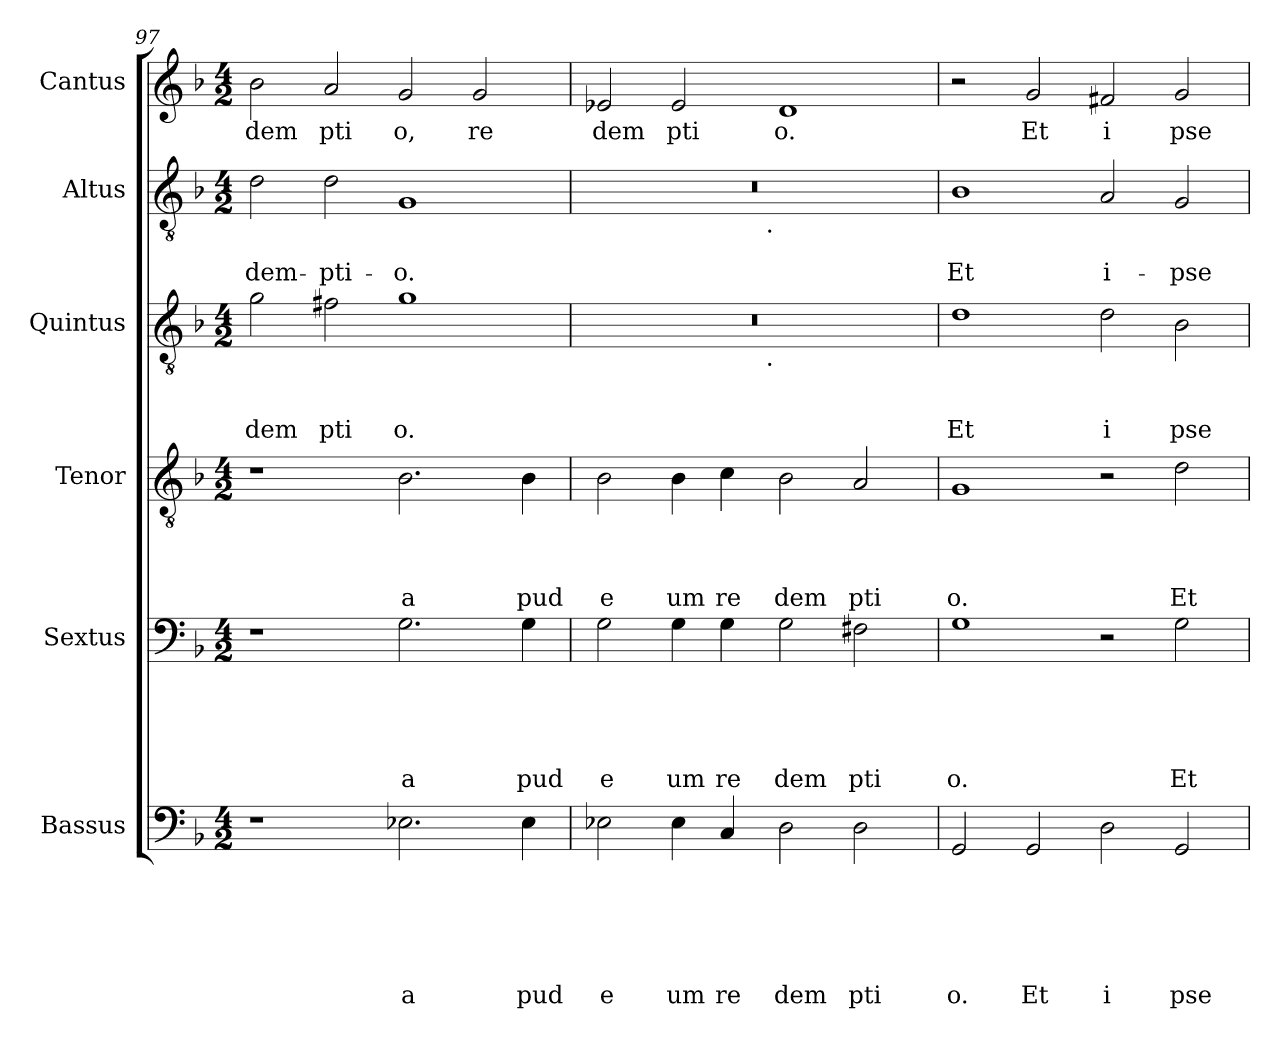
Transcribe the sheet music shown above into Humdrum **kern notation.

**kern	**text	**text	**text	**text	**text	**text	**kern	**text	**text	**text	**text	**text	**kern	**text	**text	**text	**text	**kern	**text	**text	**text	**kern	**text	**text	**kern	**text
*part6	*part6	*part6	*part6	*part6	*part6	*part6	*part5	*part5	*part5	*part5	*part5	*part5	*part4	*part4	*part4	*part4	*part4	*part3	*part3	*part3	*part3	*part2	*part2	*part2	*part1	*part1
*staff6	*staff6	*staff6	*staff6	*staff6	*staff6	*staff6	*staff5	*staff5	*staff5	*staff5	*staff5	*staff5	*staff4	*staff4	*staff4	*staff4	*staff4	*staff3	*staff3	*staff3	*staff3	*staff2	*staff2	*staff2	*staff1	*staff1
*I"Bassus	*	*	*	*	*	*	*I"Sextus	*	*	*	*	*	*I"Tenor	*	*	*	*	*I"Quintus	*	*	*	*I"Altus	*	*	*I"Cantus	*
*I'Bassus	*	*	*	*	*	*	*I'Sextus	*	*	*	*	*	*I'Tenor	*	*	*	*	*I'Quintus	*	*	*	*I'Altus	*	*	*I'Cantus	*
*clefF4	*	*	*	*	*	*	*clefF4	*	*	*	*	*	*clefGv2	*	*	*	*	*clefGv2	*	*	*	*clefGv2	*	*	*clefG2	*
*k[b-]	*	*	*	*	*	*	*k[b-]	*	*	*	*	*	*k[b-]	*	*	*	*	*k[b-]	*	*	*	*k[b-]	*	*	*k[b-]	*
*F:	*	*	*	*	*	*	*F:	*	*	*	*	*	*F:	*	*	*	*	*F:	*	*	*	*F:	*	*	*F:	*
*M4/2	*	*	*	*	*	*	*M4/2	*	*	*	*	*	*M4/2	*	*	*	*	*M4/2	*	*	*	*M4/2	*	*	*M4/2	*
=97	=97	=97	=97	=97	=97	=97	=97	=97	=97	=97	=97	=97	=97	=97	=97	=97	=97	=97	=97	=97	=97	=97	=97	=97	=97	=97
!	!	!	!	!	!	!	!	!	!	!	!	!	!	!	!	!	!	!	!	!	!LO:LY:b	!	!	!LO:LY:b	!	!LO:LY:b
1r	.	.	.	.	.	.	1r	.	.	.	.	.	1r	.	.	.	.	2g\	.	.	dem	2d\	.	-dem-	2b-\	dem
!	!	!	!	!	!	!	!	!	!	!	!	!	!	!	!	!	!	!	!	!	!LO:LY:b	!	!	!LO:LY:b	!	!LO:LY:b
.	.	.	.	.	.	.	.	.	.	.	.	.	.	.	.	.	.	2f#X\	.	.	pti	2d\	.	-pti-	2a/	pti
!	!	!	!	!	!	!LO:LY:b	!	!	!	!	!	!LO:LY:b	!	!	!	!	!LO:LY:b	!	!	!	!LO:LY:b	!	!	!LO:LY:b	!	!LO:LY:b
2.E-X\	.	.	.	.	.	a	2.G\	.	.	.	.	a	2.B-\	.	.	.	a	1g	.	.	o.	1G	.	-o.	2g/	o,
!	!	!	!	!	!	!	!	!	!	!	!	!	!	!	!	!	!	!	!	!	!	!	!	!	!	!LO:LY:b
.	.	.	.	.	.	.	.	.	.	.	.	.	.	.	.	.	.	.	.	.	.	.	.	.	2g/	re
!	!	!	!	!	!	!LO:LY:b	!	!	!	!	!	!LO:LY:b	!	!	!	!	!LO:LY:b	!	!	!	!	!	!	!	!	!
4E-\	.	.	.	.	.	pud	4G\	.	.	.	.	pud	4B-\	.	.	.	pud	.	.	.	.	.	.	.	.	.
=98	=98	=98	=98	=98	=98	=98	=98	=98	=98	=98	=98	=98	=98	=98	=98	=98	=98	=98	=98	=98	=98	=98	=98	=98	=98	=98
!	!	!	!	!	!	!LO:LY:b	!	!	!	!	!	!LO:LY:b	!	!	!	!	!LO:LY:b	!	!	!	!	!	!	!	!	!LO:LY:b
*	*	*	*	*	*	*	*	*	*	*	*	*	*	*	*	*	*	*^	*	*	*	*^	*	*	*	*
2E-X\	.	.	.	.	.	e	2G\	.	.	.	.	e	2B-\	.	.	.	e	0r	2ryy	.	.	.	0r	2ryy	.	.	2e-X/	dem
!	!	!	!	!	!	!LO:LY:b	!	!	!	!	!	!LO:LY:b	!	!	!	!	!LO:LY:b	!	!	!	!	!	!	!	!	!	!	!LO:LY:b
4E-\	.	.	.	.	.	um	4G\	.	.	.	.	um	4B-\	.	.	.	um	.	4...ryy	.	.	.	.	4...ryy	.	.	2e-/	pti
!	!	!	!	!	!	!LO:LY:b	!	!	!	!	!	!LO:LY:b	!	!	!	!	!LO:LY:b	!	!	!	!	!	!	!	!	!	!	!
4C/	.	.	.	.	.	re	4G\	.	.	.	.	re	4c\	.	.	.	re	.	.	.	.	.	.	.	.	.	.	.
!	!	!	!	!	!	!	!	!	!	!	!	!	!	!	!	!	!	!	!	!	!	!	!	!LO:TX:b:t=.	!	!	!	!
!	!	!	!	!	!	!	!	!	!	!	!	!	!	!	!	!	!	!	!LO:TX:b:t=.	!	!	!	!	!	!	!	!	!
.	.	.	.	.	.	.	.	.	.	.	.	.	.	.	.	.	.	.	1ryy	.	.	.	.	1ryy	.	.	.	.
!	!	!	!	!	!	!LO:LY:b	!	!	!	!	!	!LO:LY:b	!	!	!	!	!LO:LY:b	!	!	!	!	!	!	!	!	!	!	!LO:LY:b
2D\	.	.	.	.	.	dem	2G\	.	.	.	.	dem	2B-\	.	.	.	dem	.	.	.	.	.	.	.	.	.	1d	o.
!	!	!	!	!	!	!LO:LY:b	!	!	!	!	!	!LO:LY:b	!	!	!	!	!LO:LY:b	!	!	!	!	!	!	!	!	!	!	!
2D\	.	.	.	.	.	pti	2F#X\	.	.	.	.	pti	2A/	.	.	.	pti	.	.	.	.	.	.	.	.	.	.	.
.	.	.	.	.	.	.	.	.	.	.	.	.	.	.	.	.	.	.	32ryy	.	.	.	.	32ryy	.	.	.	.
=99	=99	=99	=99	=99	=99	=99	=99	=99	=99	=99	=99	=99	=99	=99	=99	=99	=99	=99	=99	=99	=99	=99	=99	=99	=99	=99	=99	=99
!	!	!	!	!	!	!LO:LY:b	!	!	!	!	!	!LO:LY:b	!	!	!	!	!LO:LY:b	!	!	!	!	!LO:LY:b	!	!	!	!LO:LY:b	!	!
*	*	*	*	*	*	*	*	*	*	*	*	*	*	*	*	*	*	*v	*v	*	*	*	*	*	*	*	*	*
*	*	*	*	*	*	*	*	*	*	*	*	*	*	*	*	*	*	*	*	*	*	*v	*v	*	*	*	*
2GG/	.	.	.	.	.	o.	1G	.	.	.	.	o.	1G	.	.	.	o.	1d	.	.	Et	1B-	.	Et	2r	.
!	!	!	!	!	!	!LO:LY:b	!	!	!	!	!	!	!	!	!	!	!	!	!	!	!	!	!	!	!	!LO:LY:b
2GG/	.	.	.	.	.	Et	.	.	.	.	.	.	.	.	.	.	.	.	.	.	.	.	.	.	2g/	Et
!	!	!	!	!	!	!LO:LY:b	!	!	!	!	!	!	!	!	!	!	!	!	!	!	!LO:LY:b	!	!	!LO:LY:b	!	!LO:LY:b
2D\	.	.	.	.	.	i	2r	.	.	.	.	.	2r	.	.	.	.	2d\	.	.	i	2A/	.	i-	2f#X/	i
!	!	!	!	!	!	!LO:LY:b	!	!	!	!	!	!LO:LY:b	!	!	!	!	!LO:LY:b	!	!	!	!LO:LY:b	!	!	!LO:LY:b	!	!LO:LY:b
2GG/	.	.	.	.	.	pse	2G\	.	.	.	.	Et	2d\	.	.	.	Et	2B-\	.	.	pse	2G/	.	-pse	2g/	pse
=	=	=	=	=	=	=	=	=	=	=	=	=	=	=	=	=	=	=	=	=	=	=	=	=	=	=
*-	*-	*-	*-	*-	*-	*-	*-	*-	*-	*-	*-	*-	*-	*-	*-	*-	*-	*-	*-	*-	*-	*-	*-	*-	*-	*-
